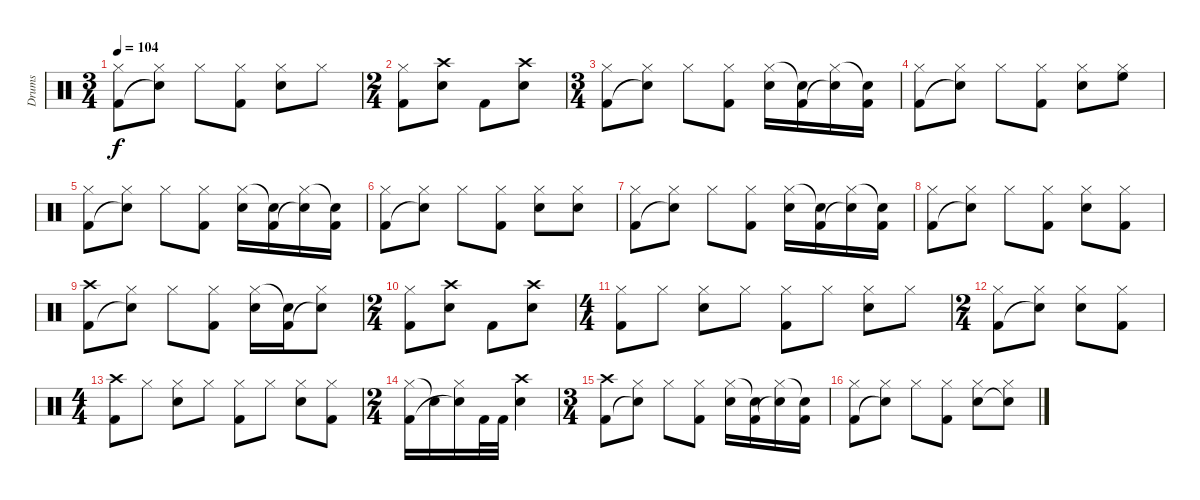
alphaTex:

\track ("Drums" "Drums") {instrument percussion}
\staff {score}
\articulation defaults
\ts (3 4)
\tempo 104
\clef neutral
\ks c
("Hi-Hat (closed)" "Kick (hit) 2").8{dy f} ("Hi-Hat (closed)" "Snare (hit)"{t}).8 "Hi-Hat (closed)".8 ("Hi-Hat (closed)" "Kick (hit) 2").8 ("Hi-Hat (closed)" "Snare (hit) 2").8 "Hi-Hat (closed)".8 |
\ts (2 4)
("Hi-Hat (closed)" "Kick (hit) 2").8 ("Crash high (hit)" "Snare (hit) 2").8 "Kick (hit) 2".8 ("Crash high (hit)" "Snare (hit) 2").8 |
\ts (3 4)
("Hi-Hat (closed)" "Kick (hit) 2").8 ("Hi-Hat (closed)" "Snare (hit)"{t}).8 "Hi-Hat (closed)".8 ("Hi-Hat (closed)" "Kick (hit) 2").8 ("Hi-Hat (closed)" "Snare (hit) 2").16 ("Snare (hit)"{t} "Kick (hit) 2").16 ("Hi-Hat (closed)" "Snare (hit)"{t}).16 ("Snare (hit)"{t} "Kick (hit) 2").16 |
("Hi-Hat (closed)" "Kick (hit) 2").8 ("Hi-Hat (closed)" "Snare (hit)"{t}).8 "Hi-Hat (closed)".8 ("Hi-Hat (closed)" "Kick (hit) 2").8 ("Hi-Hat (closed)" "Snare (hit) 2").8 ("Hi-Hat (closed)" "High Floor Tom (hit)").8 |
("Hi-Hat (closed)" "Kick (hit) 2").8 ("Hi-Hat (closed)" "Snare (hit)"{t}).8 "Hi-Hat (closed)".8 ("Hi-Hat (closed)" "Kick (hit) 2").8 ("Hi-Hat (closed)" "Snare (hit) 2").16 ("Snare (hit)"{t} "Kick (hit) 2").16 ("Hi-Hat (closed)" "Snare (hit)"{t}).16 ("Snare (hit)"{t} "Kick (hit) 2").16 |
("Hi-Hat (closed)" "Kick (hit) 2").8 ("Hi-Hat (closed)" "Snare (hit)"{t}).8 "Hi-Hat (closed)".8 ("Hi-Hat (closed)" "Kick (hit) 2").8 ("Hi-Hat (closed)" "Snare (hit) 2").8 ("Hi-Hat (closed)" "Snare (hit) 2").8 |
("Hi-Hat (closed)" "Kick (hit) 2").8 ("Hi-Hat (closed)" "Snare (hit)"{t}).8 "Hi-Hat (closed)".8 ("Hi-Hat (closed)" "Kick (hit) 2").8 ("Hi-Hat (closed)" "Snare (hit) 2").16 ("Snare (hit)"{t} "Kick (hit) 2").16 ("Hi-Hat (closed)" "Snare (hit)"{t}).16 ("Snare (hit)"{t} "Kick (hit) 2").16 |
("Hi-Hat (closed)" "Kick (hit) 2").8 ("Hi-Hat (closed)" "Snare (hit)"{t}).8 "Hi-Hat (closed)".8 ("Hi-Hat (closed)" "Kick (hit) 2").8 ("Hi-Hat (closed)" "Snare (hit) 2").8 ("Hi-Hat (closed)" "Kick (hit) 2").8 |
("Crash high (hit)" "Kick (hit) 2").8 ("Hi-Hat (closed)" "Snare (hit)"{t}).8 "Hi-Hat (closed)".8 ("Hi-Hat (closed)" "Kick (hit) 2").8 ("Hi-Hat (closed)" "Snare (hit) 2").16 ("Snare (hit)"{t} "Kick (hit) 2").16 ("Hi-Hat (closed)" "Snare (hit)"{t}).8 |
\ts (2 4)
("Hi-Hat (closed)" "Kick (hit) 2").8 ("Crash high (hit)" "Snare (hit) 2").8 "Kick (hit) 2".8 ("Crash high (hit)" "Snare (hit) 2").8 |
\ts (4 4)
("Hi-Hat (closed)" "Kick (hit) 2").8 "Hi-Hat (closed)".8 ("Hi-Hat (closed)" "Snare (hit) 2").8 "Hi-Hat (closed)".8 ("Hi-Hat (closed)" "Kick (hit) 2").8 "Hi-Hat (closed)".8 ("Hi-Hat (closed)" "Snare (hit) 2").8 "Hi-Hat (closed)".8 |
\ts (2 4)
("Hi-Hat (closed)" "Kick (hit) 2").8 ("Hi-Hat (closed)" "Snare (hit)"{t}).8 ("Hi-Hat (closed)" "Snare (hit) 2").8 ("Hi-Hat (closed)" "Kick (hit) 2").8 |
\ts (4 4)
("Crash high (hit)" "Kick (hit) 2").8 "Hi-Hat (closed)".8 ("Hi-Hat (closed)" "Snare (hit) 2").8 "Hi-Hat (closed)".8 ("Hi-Hat (closed)" "Kick (hit) 2").8 "Hi-Hat (closed)".8 ("Hi-Hat (closed)" "Snare (hit) 2").8 ("Hi-Hat (closed)" "Kick (hit) 2").8 |
\ts (2 4)
("Hi-Hat (closed)" "Kick (hit) 2").16 "Snare (hit)"{t}.16 ("Hi-Hat (closed)" "Snare (hit)"{t}).16 "Kick (hit) 2".32 "Kick (hit) 2".32 ("Crash high (hit)" "Snare (hit) 2").4 |
\ts (3 4)
("Crash high (hit)" "Kick (hit) 2").8 ("Hi-Hat (closed)" "Snare (hit)"{t}).8 "Hi-Hat (closed)".8 ("Hi-Hat (closed)" "Kick (hit) 2").8 ("Hi-Hat (closed)" "Snare (hit) 2").16 ("Snare (hit)"{t} "Kick (hit) 2").16 ("Hi-Hat (closed)" "Snare (hit)"{t}).16 ("Snare (hit)"{t} "Kick (hit) 2").16 |
("Hi-Hat (closed)" "Kick (hit) 2").8 ("Hi-Hat (closed)" "Snare (hit)"{t}).8 "Hi-Hat (closed)".8 ("Hi-Hat (closed)" "Kick (hit) 2").8 ("Hi-Hat (closed)" "Snare (hit) 2").8 ("Hi-Hat (closed)" "Snare (hit)"{t}).8
